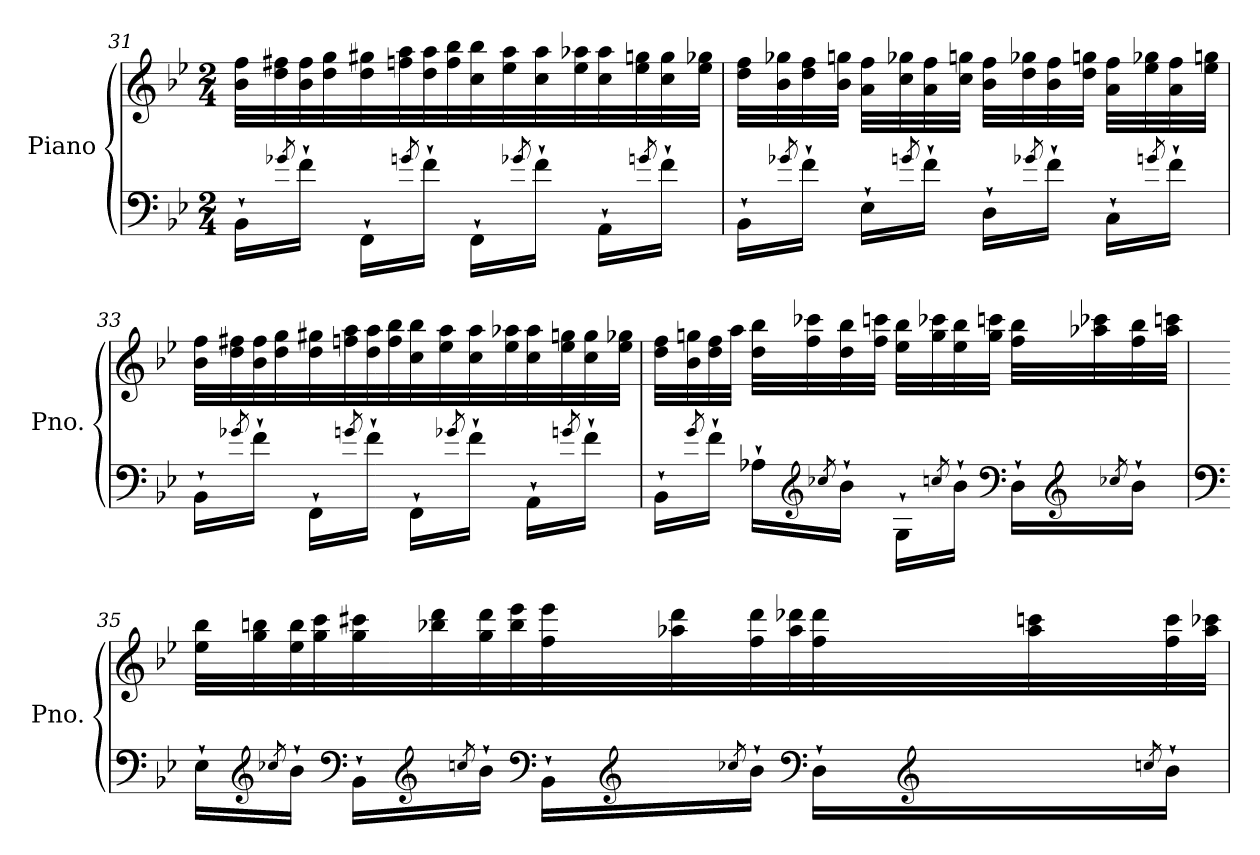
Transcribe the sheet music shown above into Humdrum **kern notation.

**kern	**kern
*part1	*part1
*staff2	*staff1
*I"Piano	*
*I'Pno.	*
!!LO:PB:g=z
*clefF4	*clefG2
*k[b-e-]	*k[b-e-]
*M2/4	*M2/4
=31	=31
16BB-`\LL	32b-\ 32ff\LLL
.	32dd\ 32ff#X\
8qg-X/	.
16f`\JJ	32b-\ 32ff#\
.	32dd\ 32gg\
16FF`\LL	32dd\ 32gg#X\
.	32ffn\ 32aa\
8qgn/	.
16f`\JJ	32dd\ 32aa\
.	32ff\ 32bb-\
16FF`\LL	32cc\ 32bb-\
.	32ee-\ 32aa\
8qg-X/	.
16f`\JJ	32cc\ 32aa\
.	32ee-\ 32aa-X\
16AA`\LL	32cc\ 32aa-\
.	32ee-\ 32ggn\
8qgn/	.
16f`\JJ	32cc\ 32gg\
.	32ee-\ 32gg-X\JJJ
!!LO:PB:g=z
=32	=32
16BB-`\LL	32dd\ 32ff\LLL
.	32b-\ 32gg-X\
8qg-X/	.
16f`\JJ	32dd\ 32ff\
.	32b-\ 32ggn\JJJ
16E-`\LL	32a\ 32ff\LLL
.	32cc\ 32gg-X\
8qgn/	.
16f`\JJ	32a\ 32ff\
.	32cc\ 32ggn\JJJ
16D`\LL	32b-\ 32ff\LLL
.	32dd\ 32gg-X\
8qg-X/	.
16f`\JJ	32b-\ 32ff\
.	32dd\ 32ggn\JJJ
16C`\LL	32a\ 32ff\LLL
.	32ee-\ 32gg-X\
8qgn/	.
16f`\JJ	32a\ 32ff\
.	32ee-\ 32ggn\JJJ
=33	=33
16BB-`\LL	32b-\ 32ff\LLL
.	32dd\ 32ff#X\
8qg-X/	.
16f`\JJ	32b-\ 32ff#\
.	32dd\ 32gg\
16FF`\LL	32dd\ 32gg#X\
.	32ffn\ 32aa\
8qgn/	.
16f`\JJ	32dd\ 32aa\
.	32ff\ 32bb-\
16FF`\LL	32cc\ 32bb-\
.	32ee-\ 32aa\
8qg-X/	.
16f`\JJ	32cc\ 32aa\
.	32ee-\ 32aa-X\
16AA`\LL	32cc\ 32aa-\
.	32ee-\ 32ggn\
8qgn/	.
16f`\JJ	32cc\ 32gg\
.	32ee-\ 32gg-X\JJJ
!!LO:LB:g=z
=34	=34
16BB-`\LL	32dd\ 32ff\LLL
.	32b-\ 32ggn\
8qg/	.
16f`\JJ	32dd\ 32ff\
.	32aa\JJJ
16A-X`\LL	32dd\ 32bb-\LLL
.	32ff\ 32ccc-X\
*clefG2	*
8qcc-X/	.
16b-`\JJ	32dd\ 32bb-\
.	32ff\ 32cccn\JJJ
16G`\LL	32ee-\ 32bb-\LLL
.	32gg\ 32ccc-X\
8qccn/	.
16b-`\JJ	32ee-\ 32bb-\
.	32gg\ 32cccn\JJJ
*clefF4	*
16D`\LL	32ff\ 32bb-\LLL
.	32aa-X\ 32ccc-X\
*clefG2	*
8qcc-X/	.
16b-`\JJ	32ff\ 32bb-\
.	32aa-\ 32cccn\JJJ
!!LO:LB:g=z
=35	=35
*clefF4	*
16E-`\LL	32ee-\ 32bb-\LLL
.	32gg\ 32bbn\
*clefG2	*
8qcc-X/	.
16b-`\JJ	32ee-\ 32bb\
.	32gg\ 32ccc\
*clefF4	*
16BB-`\LL	32gg\ 32ccc#X\
.	32bb-X\ 32ddd\
*clefG2	*
8qccn/	.
16b-`\JJ	32gg\ 32ddd\
.	32bb-\ 32eee-\
*clefF4	*
16BB-`\LL	32ff\ 32eee-\
.	32aa-X\ 32ddd\
*clefG2	*
8qcc-X/	.
16b-`\JJ	32ff\ 32ddd\
.	32aa-\ 32ddd-X\
*clefF4	*
16D`\LL	32ff\ 32ddd-\
.	32aa-\ 32cccn\
*clefG2	*
8qccn/	.
16b-`\JJ	32ff\ 32ccc\
.	32aa-\ 32ccc-X\JJJ
=	=
*-	*-
